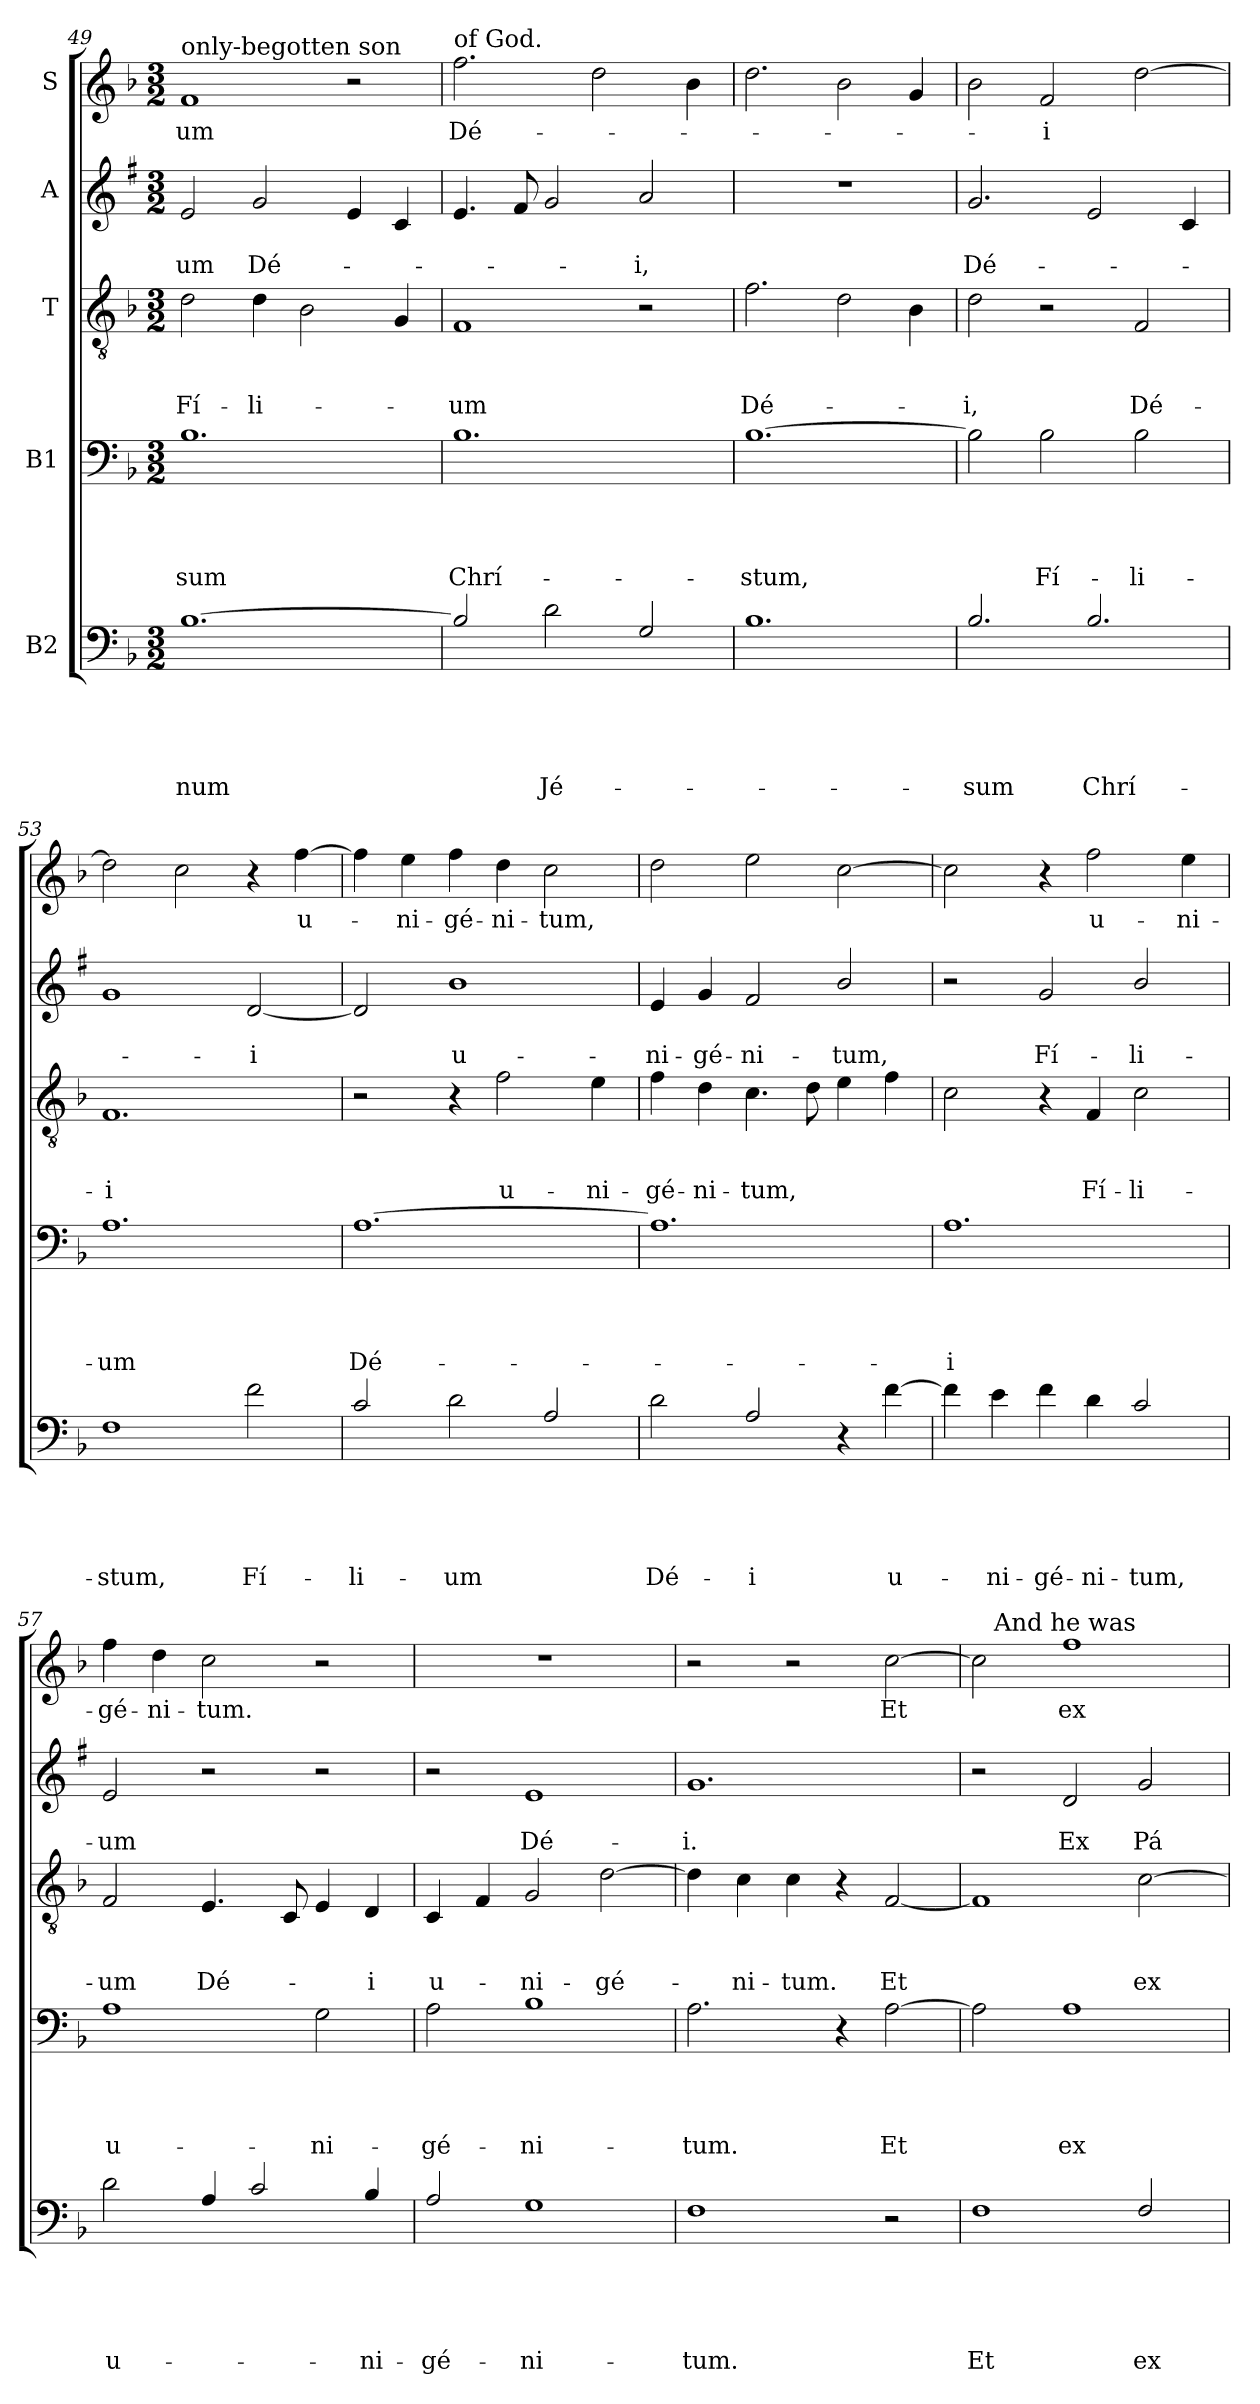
**kern	**text	**text	**text	**text	**text	**kern	**text	**text	**text	**text	**kern	**text	**text	**text	**kern	**text	**text	**kern	**text
*part5	*part5	*part5	*part5	*part5	*part5	*part4	*part4	*part4	*part4	*part4	*part3	*part3	*part3	*part3	*part2	*part2	*part2	*part1	*part1
*staff5	*staff5	*staff5	*staff5	*staff5	*staff5	*staff4	*staff4	*staff4	*staff4	*staff4	*staff3	*staff3	*staff3	*staff3	*staff2	*staff2	*staff2	*staff1	*staff1
*I"B2	*	*	*	*	*	*I"B1	*	*	*	*	*I"T	*	*	*	*I"A	*	*	*I"S	*
*clefF4	*	*	*	*	*	*clefF4	*	*	*	*	*clefGv2	*	*	*	*clefG2	*	*	*clefG2	*
*ITrd7c12	*	*	*	*	*	*	*	*	*	*	*	*	*	*	*ITrd1c2	*	*	*	*
*k[b-]	*	*	*	*	*	*k[b-]	*	*	*	*	*k[b-]	*	*	*	*k[b-]	*	*	*k[b-]	*
*F:	*	*	*	*	*	*F:	*	*	*	*	*F:	*	*	*	*F:	*	*	*F:	*
*M3/2	*	*	*	*	*	*M3/2	*	*	*	*	*M3/2	*	*	*	*M3/2	*	*	*M3/2	*
=49	=49	=49	=49	=49	=49	=49	=49	=49	=49	=49	=49	=49	=49	=49	=49	=49	=49	=49	=49
!	!	!	!	!	!	!	!	!	!	!	!	!	!	!	!	!	!	!LO:TX:a:t=only-begotten son	!
!	!	!	!	!	!LO:LY:b	!	!	!	!	!LO:LY:b	!	!	!	!LO:LY:b	!	!	!LO:LY:b	!	!LO:LY:b
[1.BB-	.	.	.	.	-num	1.B-	.	.	.	-sum	2d\	.	.	Fí-	2d/	.	-um	1f	-um
!	!	!	!	!	!	!	!	!	!	!	!	!	!	!LO:LY:b	!	!	!LO:LY:b	!	!
.	.	.	.	.	.	.	.	.	.	.	4d\	.	.	-li-	2f/	.	Dé-	.	.
.	.	.	.	.	.	.	.	.	.	.	2B-\	.	.	.	.	.	.	.	.
.	.	.	.	.	.	.	.	.	.	.	.	.	.	.	4d/	.	.	2r	.
.	.	.	.	.	.	.	.	.	.	.	4G/	.	.	.	4B-/	.	.	.	.
=50	=50	=50	=50	=50	=50	=50	=50	=50	=50	=50	=50	=50	=50	=50	=50	=50	=50	=50	=50
!	!	!	!	!	!	!	!	!	!	!	!	!	!	!	!	!	!	!LO:TX:a:t=of God.	!
!	!	!	!	!	!	!	!	!	!	!LO:LY:b	!	!	!	!LO:LY:b	!	!	!	!	!LO:LY:b
2BB-/]	.	.	.	.	.	1.B-	.	.	.	Chrí-	1F	.	.	-um	4.d/	.	.	2.ff\	Dé-
.	.	.	.	.	.	.	.	.	.	.	.	.	.	.	8e/	.	.	.	.
!	!	!	!	!	!LO:LY:b	!	!	!	!	!	!	!	!	!	!	!	!	!	!
2D\	.	.	.	.	Jé-	.	.	.	.	.	.	.	.	.	2f/	.	.	.	.
.	.	.	.	.	.	.	.	.	.	.	.	.	.	.	.	.	.	2dd\	.
!	!	!	!	!	!	!	!	!	!	!	!	!	!	!	!	!	!LO:LY:b	!	!
2GG/	.	.	.	.	.	.	.	.	.	.	2r	.	.	.	2g/	.	-i,	.	.
.	.	.	.	.	.	.	.	.	.	.	.	.	.	.	.	.	.	4b-\	.
=51	=51	=51	=51	=51	=51	=51	=51	=51	=51	=51	=51	=51	=51	=51	=51	=51	=51	=51	=51
!	!	!	!	!	!	!	!	!	!	!LO:LY:b	!	!	!	!LO:LY:b	!	!	!	!	!
1.BB-	.	.	.	.	.	[1.B-	.	.	.	-stum,	2.f\	.	.	Dé-	1.r	.	.	2.dd\	.
.	.	.	.	.	.	.	.	.	.	.	2d\	.	.	.	.	.	.	2b-\	.
.	.	.	.	.	.	.	.	.	.	.	4B-\	.	.	.	.	.	.	4g/	.
=52	=52	=52	=52	=52	=52	=52	=52	=52	=52	=52	=52	=52	=52	=52	=52	=52	=52	=52	=52
!	!	!	!	!	!LO:LY:b	!	!	!	!	!	!	!	!	!LO:LY:b	!	!	!LO:LY:b	!	!
2.BB-/	.	.	.	.	-sum	2B-\]	.	.	.	.	2d\	.	.	-i,	2.f/	.	Dé-	2b-\	.
!	!	!	!	!	!	!	!	!	!	!LO:LY:b	!	!	!	!	!	!	!	!	!LO:LY:b
.	.	.	.	.	.	2B-\	.	.	.	Fí-	2r	.	.	.	.	.	.	2f/	-i
!	!	!	!	!	!LO:LY:b	!	!	!	!	!	!	!	!	!	!	!	!	!	!
2.BB-/	.	.	.	.	Chrí-	.	.	.	.	.	.	.	.	.	2d/	.	.	.	.
!	!	!	!	!	!	!	!	!	!	!LO:LY:b	!	!	!	!LO:LY:b	!	!	!	!	!
.	.	.	.	.	.	2B-\	.	.	.	-li-	2F/	.	.	Dé-	.	.	.	[2dd\	.
.	.	.	.	.	.	.	.	.	.	.	.	.	.	.	4B-/	.	.	.	.
!!LO:LB:g=z
=53	=53	=53	=53	=53	=53	=53	=53	=53	=53	=53	=53	=53	=53	=53	=53	=53	=53	=53	=53
!	!	!	!	!	!LO:LY:b	!	!	!	!	!LO:LY:b	!	!	!	!LO:LY:b	!	!	!	!	!
1FF	.	.	.	.	-stum,	1.A	.	.	.	-um	1.F	.	.	-i	1f	.	.	2dd\]	.
.	.	.	.	.	.	.	.	.	.	.	.	.	.	.	.	.	.	2cc\	.
!	!	!	!	!	!LO:LY:b	!	!	!	!	!	!	!	!	!	!	!	!LO:LY:b	!	!
2F\	.	.	.	.	Fí-	.	.	.	.	.	.	.	.	.	[2c/	.	-i	4r	.
!	!	!	!	!	!	!	!	!	!	!	!	!	!	!	!	!	!	!	!LO:LY:b
.	.	.	.	.	.	.	.	.	.	.	.	.	.	.	.	.	.	[4ff\	u-
=54	=54	=54	=54	=54	=54	=54	=54	=54	=54	=54	=54	=54	=54	=54	=54	=54	=54	=54	=54
!	!	!	!	!	!LO:LY:b	!	!	!	!	!LO:LY:b	!	!	!	!	!	!	!	!	!
2C/	.	.	.	.	-li-	[1.A	.	.	.	Dé-	2r	.	.	.	2c/]	.	.	4ff\]	.
!	!	!	!	!	!	!	!	!	!	!	!	!	!	!	!	!	!	!	!LO:LY:b
.	.	.	.	.	.	.	.	.	.	.	.	.	.	.	.	.	.	4ee\	-ni-
!	!	!	!	!	!LO:LY:b	!	!	!	!	!	!	!	!	!	!	!	!LO:LY:b	!	!LO:LY:b
2D\	.	.	.	.	-um	.	.	.	.	.	4r	.	.	.	1a	.	u-	4ff\	-gé-
!	!	!	!	!	!	!	!	!	!	!	!	!	!	!LO:LY:b	!	!	!	!	!LO:LY:b
.	.	.	.	.	.	.	.	.	.	.	2f\	.	.	u-	.	.	.	4dd\	-ni-
!	!	!	!	!	!	!	!	!	!	!	!	!	!	!	!	!	!	!	!LO:LY:b
2AA/	.	.	.	.	.	.	.	.	.	.	.	.	.	.	.	.	.	2cc\	-tum,
!	!	!	!	!	!	!	!	!	!	!	!	!	!	!LO:LY:b	!	!	!	!	!
.	.	.	.	.	.	.	.	.	.	.	4e\	.	.	-ni-	.	.	.	.	.
=55	=55	=55	=55	=55	=55	=55	=55	=55	=55	=55	=55	=55	=55	=55	=55	=55	=55	=55	=55
!	!	!	!	!	!LO:LY:b	!	!	!	!	!	!	!	!	!LO:LY:b	!	!	!LO:LY:b	!	!
2D\	.	.	.	.	Dé-	1.A]	.	.	.	.	4f\	.	.	-gé-	4d/	.	-ni-	2dd\	.
!	!	!	!	!	!	!	!	!	!	!	!	!	!	!LO:LY:b	!	!	!LO:LY:b	!	!
.	.	.	.	.	.	.	.	.	.	.	4d\	.	.	-ni-	4f/	.	-gé-	.	.
!	!	!	!	!	!LO:LY:b	!	!	!	!	!	!	!	!	!LO:LY:b	!	!	!LO:LY:b	!	!
2AA/	.	.	.	.	-i	.	.	.	.	.	4.c\	.	.	-tum,	2e/	.	-ni-	2ee\	.
.	.	.	.	.	.	.	.	.	.	.	8d\	.	.	.	.	.	.	.	.
!	!	!	!	!	!	!	!	!	!	!	!	!	!	!	!	!	!LO:LY:b	!	!
4r	.	.	.	.	.	.	.	.	.	.	4e\	.	.	.	2a/	.	-tum,	[2cc\	.
!	!	!	!	!	!LO:LY:b	!	!	!	!	!	!	!	!	!	!	!	!	!	!
[4F\	.	.	.	.	u-	.	.	.	.	.	4f\	.	.	.	.	.	.	.	.
=56	=56	=56	=56	=56	=56	=56	=56	=56	=56	=56	=56	=56	=56	=56	=56	=56	=56	=56	=56
!	!	!	!	!	!	!	!	!	!	!LO:LY:b	!	!	!	!	!	!	!	!	!
4F\]	.	.	.	.	.	1.A	.	.	.	-i	2c\	.	.	.	2r	.	.	2cc\]	.
!	!	!	!	!	!LO:LY:b	!	!	!	!	!	!	!	!	!	!	!	!	!	!
4E\	.	.	.	.	-ni-	.	.	.	.	.	.	.	.	.	.	.	.	.	.
!	!	!	!	!	!LO:LY:b	!	!	!	!	!	!	!	!	!	!	!	!LO:LY:b	!	!
4F\	.	.	.	.	-gé-	.	.	.	.	.	4r	.	.	.	2f/	.	Fí-	4r	.
!	!	!	!	!	!LO:LY:b	!	!	!	!	!	!	!	!	!LO:LY:b	!	!	!	!	!LO:LY:b
4D\	.	.	.	.	-ni-	.	.	.	.	.	4F/	.	.	Fí-	.	.	.	2ff\	u-
!	!	!	!	!	!LO:LY:b	!	!	!	!	!	!	!	!	!LO:LY:b	!	!	!LO:LY:b	!	!
2C/	.	.	.	.	-tum,	.	.	.	.	.	2c\	.	.	-li-	2a/	.	-li-	.	.
!	!	!	!	!	!	!	!	!	!	!	!	!	!	!	!	!	!	!	!LO:LY:b
.	.	.	.	.	.	.	.	.	.	.	.	.	.	.	.	.	.	4ee\	-ni-
!!LO:PB:g=z
=57	=57	=57	=57	=57	=57	=57	=57	=57	=57	=57	=57	=57	=57	=57	=57	=57	=57	=57	=57
!	!	!	!	!	!LO:LY:b	!	!	!	!	!LO:LY:b	!	!	!	!LO:LY:b	!	!	!LO:LY:b	!	!LO:LY:b
2D\	.	.	.	.	u-	1A	.	.	.	u-	2F/	.	.	-um	2d/	.	-um	4ff\	-gé-
!	!	!	!	!	!	!	!	!	!	!	!	!	!	!	!	!	!	!	!LO:LY:b
.	.	.	.	.	.	.	.	.	.	.	.	.	.	.	.	.	.	4dd\	-ni-
!	!	!	!	!	!	!	!	!	!	!	!	!	!	!LO:LY:b	!	!	!	!	!LO:LY:b
4AA/	.	.	.	.	.	.	.	.	.	.	4.E/	.	.	Dé-	2r	.	.	2cc\	-tum.
2C/	.	.	.	.	.	.	.	.	.	.	.	.	.	.	.	.	.	.	.
.	.	.	.	.	.	.	.	.	.	.	8C/	.	.	.	.	.	.	.	.
!	!	!	!	!	!	!	!	!	!	!LO:LY:b	!	!	!	!	!	!	!	!	!
.	.	.	.	.	.	2G\	.	.	.	-ni-	4E/	.	.	.	2r	.	.	2r	.
!	!	!	!	!	!LO:LY:b	!	!	!	!	!	!	!	!	!LO:LY:b	!	!	!	!	!
4BB-/	.	.	.	.	-ni-	.	.	.	.	.	4D/	.	.	-i	.	.	.	.	.
=58	=58	=58	=58	=58	=58	=58	=58	=58	=58	=58	=58	=58	=58	=58	=58	=58	=58	=58	=58
!	!	!	!	!	!LO:LY:b	!	!	!	!	!LO:LY:b	!	!	!	!LO:LY:b	!	!	!	!	!
2AA/	.	.	.	.	-gé-	2A\	.	.	.	-gé-	4C/	.	.	u-	2r	.	.	1.r	.
.	.	.	.	.	.	.	.	.	.	.	4F/	.	.	.	.	.	.	.	.
!	!	!	!	!	!LO:LY:b	!	!	!	!	!LO:LY:b	!	!	!	!LO:LY:b	!	!	!LO:LY:b	!	!
1GG	.	.	.	.	-ni-	1B-	.	.	.	-ni-	2G/	.	.	-ni-	1d	.	Dé-	.	.
!	!	!	!	!	!	!	!	!	!	!	!	!	!	!LO:LY:b	!	!	!	!	!
.	.	.	.	.	.	.	.	.	.	.	[2d\	.	.	-gé-	.	.	.	.	.
=59	=59	=59	=59	=59	=59	=59	=59	=59	=59	=59	=59	=59	=59	=59	=59	=59	=59	=59	=59
!	!	!	!	!	!LO:LY:b	!	!	!	!	!LO:LY:b	!	!	!	!	!	!	!LO:LY:b	!	!
1FF	.	.	.	.	-tum.	2.A\	.	.	.	-tum.	4d\]	.	.	.	1.f	.	-i.	2r	.
!	!	!	!	!	!	!	!	!	!	!	!	!	!	!LO:LY:b	!	!	!	!	!
.	.	.	.	.	.	.	.	.	.	.	4c\	.	.	-ni-	.	.	.	.	.
!	!	!	!	!	!	!	!	!	!	!	!	!	!	!LO:LY:b	!	!	!	!	!
.	.	.	.	.	.	.	.	.	.	.	4c\	.	.	-tum.	.	.	.	2r	.
.	.	.	.	.	.	4r	.	.	.	.	4r	.	.	.	.	.	.	.	.
!	!	!	!	!	!	!	!	!	!	!LO:LY:b	!	!	!	!LO:LY:b	!	!	!	!	!LO:LY:b
2r	.	.	.	.	.	[2A\	.	.	.	Et	[2F/	.	.	Et	.	.	.	[2cc\	Et
=60	=60	=60	=60	=60	=60	=60	=60	=60	=60	=60	=60	=60	=60	=60	=60	=60	=60	=60	=60
!	!	!	!	!	!LO:LY:b	!	!	!	!	!	!	!	!	!	!	!	!	!	!
*	*	*	*	*	*	*	*	*	*	*	*	*	*	*	*	*	*	*^	*
1FF	.	.	.	.	Et	2A\]	.	.	.	.	1F]	.	.	.	2r	.	.	2cc\]	16ryy	.
!	!	!	!	!	!	!	!	!	!	!	!	!	!	!	!	!	!	!	!LO:TX:a:t=And he was	!
.	.	.	.	.	.	.	.	.	.	.	.	.	.	.	.	.	.	.	1ryy	.
!	!	!	!	!	!	!	!	!	!	!LO:LY:b	!	!	!	!	!	!	!LO:LY:b	!	!	!LO:LY:b
.	.	.	.	.	.	1A	.	.	.	ex	.	.	.	.	2c/	.	Ex	1ff	.	ex
!	!	!	!	!	!LO:LY:b	!	!	!	!	!	!	!	!	!LO:LY:b	!	!	!LO:LY:b	!	!	!
2FF/	.	.	.	.	ex	.	.	.	.	.	[2c\	.	.	ex	2f/	.	Pá-	.	.	.
.	.	.	.	.	.	.	.	.	.	.	.	.	.	.	.	.	.	.	4..ryy	.
*	*	*	*	*	*	*	*	*	*	*	*	*	*	*	*	*	*	*v	*v	*
=	=	=	=	=	=	=	=	=	=	=	=	=	=	=	=	=	=	=	=
*-	*-	*-	*-	*-	*-	*-	*-	*-	*-	*-	*-	*-	*-	*-	*-	*-	*-	*-	*-
